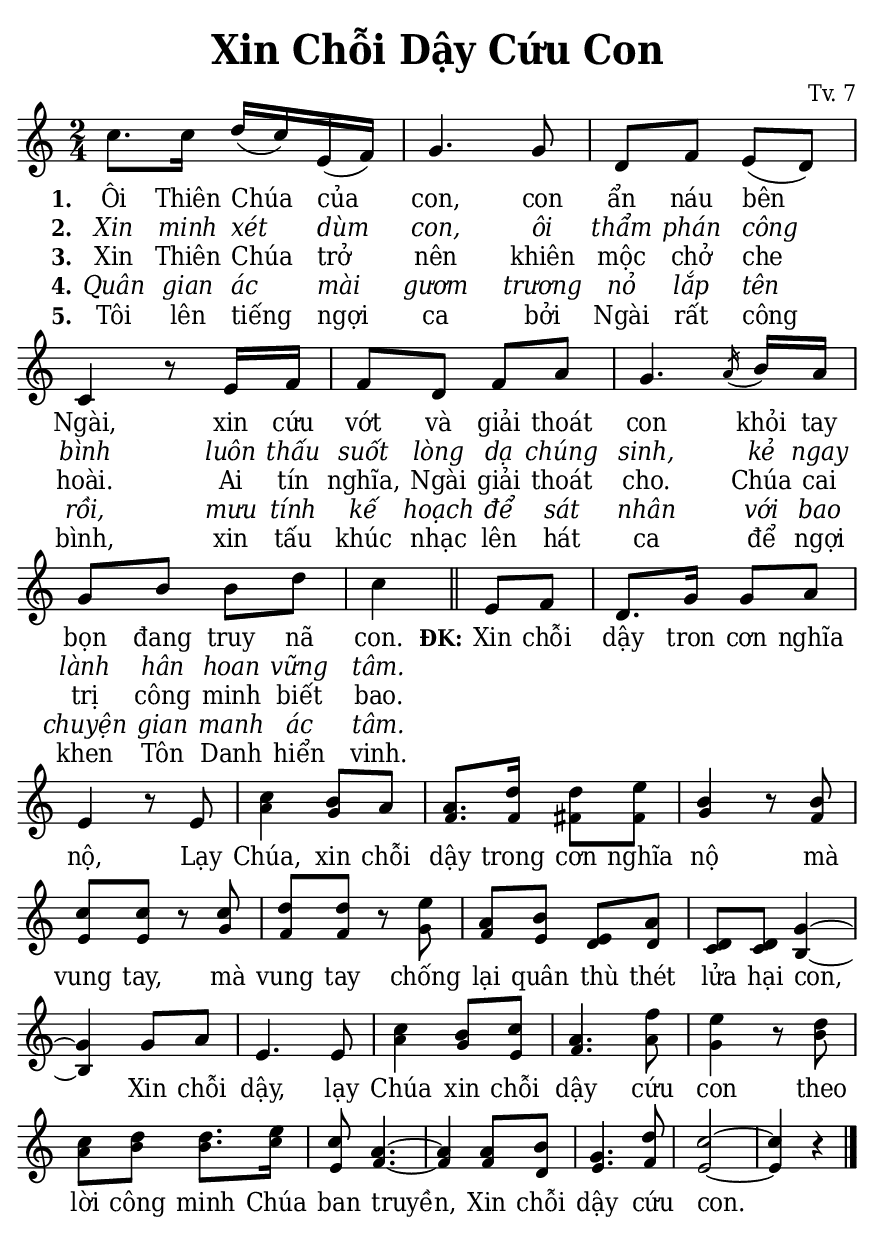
% Cài đặt chung\
\version "2.22.1"
\include "english.ly"

\header {
  title = \markup { \fontsize #1 "Xin Chỗi Dậy Cứu Con" }
  composer = "Tv. 7"
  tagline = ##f
}

% Nhạc phiên khúc
nhacPhienKhucSop = \relative c'' {
  c8. c16 d (c) e, (f) |
  g4. g8 |
  d8 f e (d) |
  c4 r8 e16 f |
  f8 d f a |
  g4. \slashedGrace { a16 ( } b) a |
  g8 b b d |
  c4 \bar "||"
  
  e,8 f |
  d8. g16 g8 a |
  e4 r8 e |
  c'4 b8 a |
  a8. d16 d8 e |
  b4 r8 b |
  c c r c |
  d d r e |
  a, b e, a |
  d, d g4 ~ |
  g g8 a |
  e4. e8 |
  c'4 b8 c |
  a4. f'8 |
  e4 r8 d |
  c d d8. e16 |
  c8 a4. ~ |
  a4 a8 b |
  g4. d'8 |
  c2 ~ |
  c4 r \bar "|."
}

nhacPhienKhucAlto = \relative c'' {
  R2*7
  r4
  e,8 f |
  d8. g16 g8 a |
  e4 r8 e |
  a4 g8 a |
  f8. f16 fs8 fs |
  g4 r8 f |
  e e r g |
  f f r g |
  f e d d |
  c c b4 ~ |
  b g'8 a |
  e4. e8 |
  a4 g8 e |
  f4. a8 |
  g4 r8 b |
  a b b8. c16 |
  e,8 f4. ~ |
  f4 f8 d |
  e4. f8 |
  e2 ~ |
  e4 r
}

% Lời phiên khúc
loiPhienKhucSop = \lyrics {
  <<
    {
      \set stanza = "1."
      Ôi Thiên Chúa của con,
      con ẩn náu bên Ngài,
      xin cứu vớt và giải thoát con
      khỏi tay bọn đang truy nã con.
    }
    \new Lyrics {
	    \set associatedVoice = "beSop"
	    \set stanza = "2."
      \override Lyrics.LyricText.font-shape = #'italic
	    Xin minh xét dùm con,
	    ôi thẩm phán công bình
	    luôn thấu suốt lòng dạ chúng sinh,
	    kẻ ngay lành hân hoan vững tâm.
    }
    \new Lyrics {
	    \set associatedVoice = "beSop"
	    \set stanza = "3."
	    Xin Thiên Chúa trở nên khiên mộc chở che hoài.
	    Ai tín nghĩa, Ngài giải thoát cho.
	    Chúa cai trị công minh biết bao.
    }
    \new Lyrics {
	    \set associatedVoice = "beSop"
	    \set stanza = "4."
      \override Lyrics.LyricText.font-shape = #'italic
	    Quân gian ác mài gươm trương nỏ lắp tên rồi,
	    mưu tính kế hoạch để sát nhân
	    với bao chuyện gian manh ác tâm.
    }
    \new Lyrics {
	    \set associatedVoice = "beSop"
	    \set stanza = "5."
	    Tôi lên tiếng ngợi ca bởi Ngài rất công bình,
	    xin tấu khúc nhạc lên hát ca
	    để ngợi khen Tôn Danh hiển vinh.
    }
  >>
  \set stanza = "ĐK:"
  Xin chỗi dậy tron cơn nghĩa nộ,
  Lạy Chúa, xin chỗi dậy trong cơn nghĩa nộ mà vung tay,
  mà vung tay chống lại quân thù thét lửa hại con,
  Xin chỗi dậy, lạy Chúa xin chỗi dậy cứu con
  theo lời công minh Chúa ban truyền,
  Xin chỗi dậy cứu con.
}

% Dàn trang
\paper {
  #(set-paper-size "a5")
  top-margin = 3\mm
  bottom-margin = 3\mm
  left-margin = 3\mm
  right-margin = 3\mm
  indent = #0
  #(define fonts
	 (make-pango-font-tree "Deja Vu Serif Condensed"
	 		       "Deja Vu Serif Condensed"
			       "Deja Vu Serif Condensed"
			       (/ 20 20)))
  print-page-number = ##f
  page-count = 1
}

TongNhip = {
  \key c \major \time 2/4
  \set Timing.beamExceptions = #'()
  \set Timing.baseMoment = #(ly:make-moment 1/4)
}

% Đổi kích thước nốt cho bè phụ
notBePhu =
#(define-music-function (font-size music) (number? ly:music?)
   (for-some-music
     (lambda (m)
       (if (music-is-of-type? m 'rhythmic-event)
           (begin
             (set! (ly:music-property m 'tweaks)
                   (cons `(font-size . ,font-size)
                         (ly:music-property m 'tweaks)))
             #t)
           #f))
     music)
   music)

\score {
  \new ChoirStaff <<
    \new Staff \with {
        \consists "Merge_rests_engraver"
        printPartCombineTexts = ##f
      }
      <<
      \new Voice \TongNhip \partCombine 
        \nhacPhienKhucSop
        \notBePhu -1 { \nhacPhienKhucAlto }
      \new NullVoice = beSop \nhacPhienKhucSop
      \new Lyrics \lyricsto beSop \loiPhienKhucSop
      >>
  >>
  \layout {
    \override Lyrics.LyricSpace.minimum-distance = #1
    \override Score.BarNumber.break-visibility = ##(#f #f #f)
    \override Score.SpacingSpanner.uniform-stretching = ##t
  } 
}
